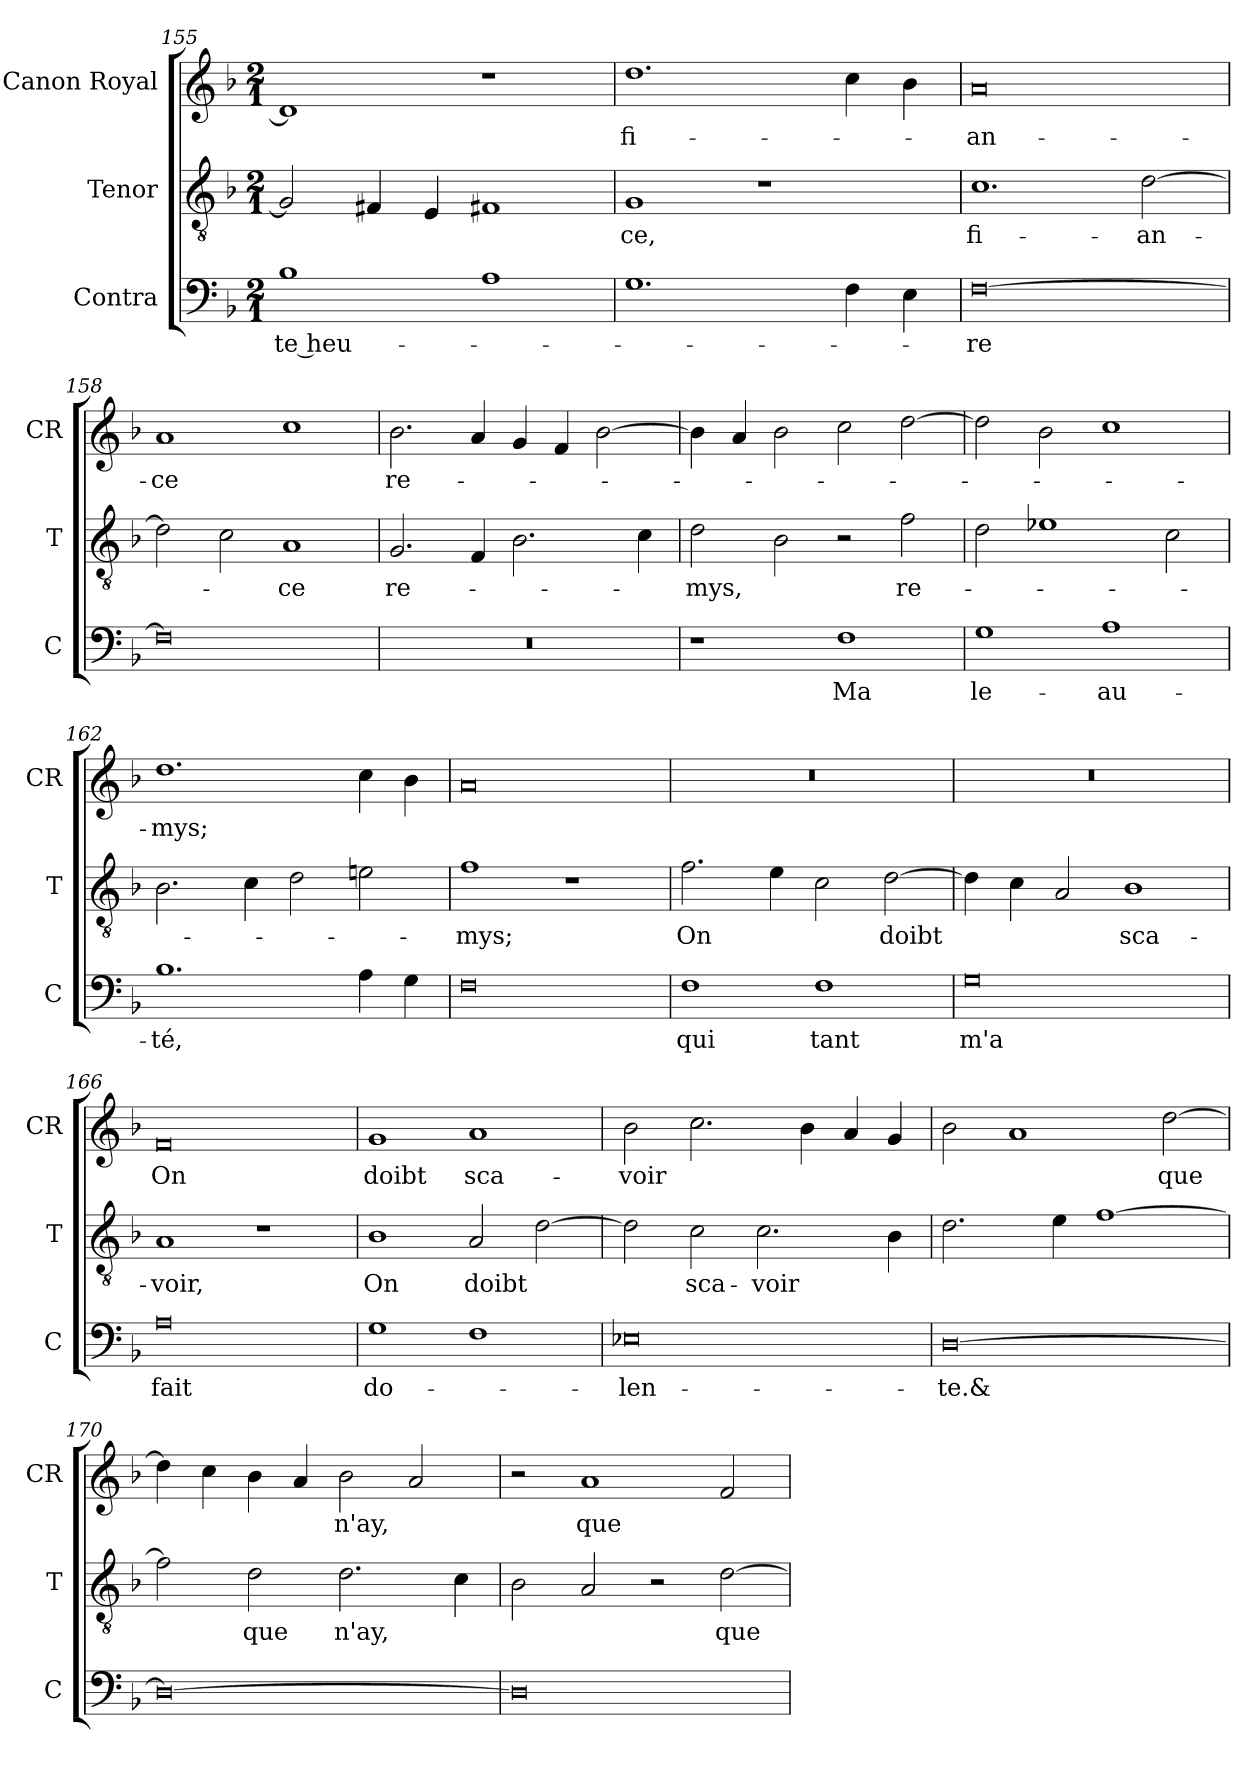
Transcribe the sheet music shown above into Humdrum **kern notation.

**kern	**text	**kern	**text	**kern	**text
*part3	*part3	*part2	*part2	*part1	*part1
*staff3	*staff3	*staff2	*staff2	*staff1	*staff1
*I"Contra	*	*I"Tenor	*	*I"Canon Royal	*
*I'C	*	*I'T	*	*I'CR	*
*clefF4	*	*clefGv2	*	*clefG2	*
*k[b-]	*	*k[b-]	*	*k[b-]	*
*M2/1	*	*M2/1	*	*M2/1	*
=155	=155	=155	=155	=155	=155
1B-	-te heu-	2G]	.	1d]	.
.	.	4F#X	.	.	.
.	.	4E	.	.	.
1A	.	1F#X	.	1r	.
=156	=156	=156	=156	=156	=156
1.G	.	1G	-ce,	1.dd	fi-
.	.	1r	.	.	.
4F	.	.	.	4cc	.
4E	.	.	.	4b-	.
=157	=157	=157	=157	=157	=157
[0F	-re	1.c	fi-	0a	-an-
.	.	[2d	-an-	.	.
=158	=158	=158	=158	=158	=158
0F]	.	2d]	.	1a	-ce
.	.	2c	.	.	.
.	.	1A	-ce	1cc	.
=159	=159	=159	=159	=159	=159
0r	.	2.G	re-	2.b-	re-
.	.	4F	.	4a	.
.	.	2.B-	.	4g	.
.	.	.	.	4f	.
.	.	.	.	[2b-	.
.	.	4c	.	.	.
=160	=160	=160	=160	=160	=160
1r	.	2d	-mys,	4b-]	.
.	.	.	.	4a	.
.	.	2B-	.	2b-	.
1F	Ma	2r	.	2cc	.
.	.	2f	re-	[2dd	.
=161	=161	=161	=161	=161	=161
1G	le-	2d	.	2dd]	.
.	.	1e-X	.	2b-	.
1A	-au-	.	.	1cc	.
.	.	2c	.	.	.
=162	=162	=162	=162	=162	=162
1.B-	-té,	2.B-	.	1.dd	-mys;
.	.	4c	.	.	.
.	.	2d	.	.	.
4A	.	2en	.	4cc	.
4G	.	.	.	4b-	.
=163	=163	=163	=163	=163	=163
0F	.	1f	-mys;	0a	.
.	.	1r	.	.	.
=164	=164	=164	=164	=164	=164
1F	qui	2.f	On	0r	.
.	.	4e	.	.	.
1F	tant	2c	.	.	.
.	.	[2d	doibt	.	.
=165	=165	=165	=165	=165	=165
0G	m'a	4d]	.	0r	.
.	.	4c	.	.	.
.	.	2A	.	.	.
.	.	1B-	sca-	.	.
=166	=166	=166	=166	=166	=166
0A	fait	1A	-voir,	0f	On
.	.	1r	.	.	.
=167	=167	=167	=167	=167	=167
1G	do-	1B-	On	1g	doibt
1F	.	2A	doibt	1a	sca-
.	.	[2d	.	.	.
=168	=168	=168	=168	=168	=168
0E-X	-len-	2d]	.	2b-	-voir
.	.	2c	sca-	2.cc	.
.	.	2.c	-voir	.	.
.	.	.	.	4b-	.
.	.	.	.	4a	.
.	.	4B-	.	4g	.
=169	=169	=169	=169	=169	=169
[0D	-te.&	2.d	.	2b-	.
.	.	.	.	1a	.
.	.	4e	.	.	.
.	.	[1f	.	.	.
.	.	.	.	[2dd	que
=170	=170	=170	=170	=170	=170
0D_	.	2f]	.	4dd]	.
.	.	.	.	4cc	.
.	.	2d	que	4b-	.
.	.	.	.	4a	.
.	.	2.d	n'ay,	2b-	n'ay,
.	.	.	.	2a	.
.	.	4c	.	.	.
=171	=171	=171	=171	=171	=171
0D]	.	2B-	.	2r	.
.	.	2A	.	1a	que
.	.	2r	.	.	.
.	.	[2d	que	2f	.
=	=	=	=	=	=
*-	*-	*-	*-	*-	*-
